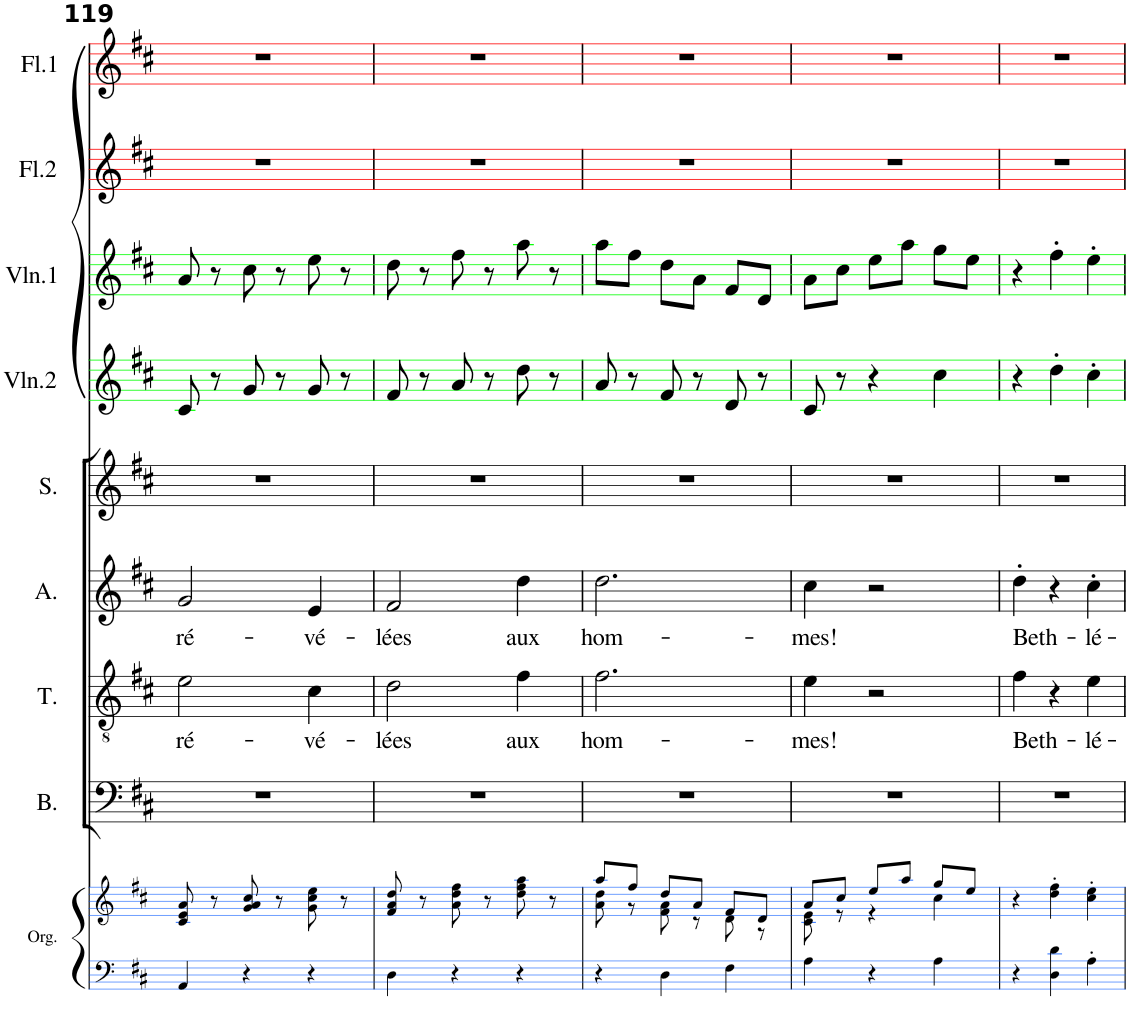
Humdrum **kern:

**kern	**kern	**kern	**kern	**text	**kern	**text	**kern	**kern	**kern	**kern	**kern
*part9	*part9	*part8	*part7	*part7	*part6	*part6	*part5	*part4	*part3	*part2	*part1
*staff10	*staff9	*staff8	*staff7	*staff7	*staff6	*staff6	*staff5	*staff4	*staff3	*staff2	*staff1
*I"Orgue	*	*I"Bass	*I"Ténor	*	*I"Alto	*	*I"Soprano	*I"Violon 2	*I"Violon 1	*I"Flûte 2	*I"Flûte 1
*I'Org.	*	*I'B.	*I'T.	*	*I'A.	*	*I'S.	*I'Vln.2	*I'Vln.1	*I'Fl.2	*I'Fl.1
!!LO:PB:g=z
*clefF4	*clefG2	*clefF4	*clefGv2	*	*clefG2	*	*clefG2	*clefG2	*clefG2	*clefG2	*clefG2
*k[f#c#]	*k[f#c#]	*k[f#c#]	*k[f#c#]	*	*k[f#c#]	*	*k[f#c#]	*k[f#c#]	*k[f#c#]	*k[f#c#]	*k[f#c#]
*M3/4	*M3/4	*M3/4	*M3/4	*	*M3/4	*	*M3/4	*M3/4	*M3/4	*M3/4	*M3/4
=119	=119	=119	=119	=119	=119	=119	=119	=119	=119	=119	=119
!	!	!	!	!LO:LY:b	!	!LO:LY:b	!	!	!	!	!
4AA/	8c#/ 8e/ 8a/	2.r	2e\	ré-	2g/	ré-	2.r	8c#/	8a/	2.r	2.r
.	8r	.	.	.	.	.	.	8r	8r	.	.
4r	8g/ 8a/ 8cc#/	.	.	.	.	.	.	8g/	8cc#\	.	.
.	8r	.	.	.	.	.	.	8r	8r	.	.
!	!	!	!	!LO:LY:b	!	!LO:LY:b	!	!	!	!	!
4r	8g\ 8cc#\ 8ee\	.	4c#\	-vé-	4e/	-vé-	.	8g/	8ee\	.	.
.	8r	.	.	.	.	.	.	8r	8r	.	.
=120	=120	=120	=120	=120	=120	=120	=120	=120	=120	=120	=120
!	!	!	!	!LO:LY:b	!	!LO:LY:b	!	!	!	!	!
4D\	8f#/ 8a/ 8dd/	2.r	2d\	-lées	2f#/	-lées	2.r	8f#/	8dd\	2.r	2.r
.	8r	.	.	.	.	.	.	8r	8r	.	.
4r	8a\ 8dd\ 8ff#\	.	.	.	.	.	.	8a/	8ff#\	.	.
.	8r	.	.	.	.	.	.	8r	8r	.	.
!	!	!	!	!LO:LY:b	!	!LO:LY:b	!	!	!	!	!
4r	8dd\ 8ff#\ 8aa\	.	4f#\	aux	4dd\	aux	.	8dd\	8aa\	.	.
.	8r	.	.	.	.	.	.	8r	8r	.	.
=121	=121	=121	=121	=121	=121	=121	=121	=121	=121	=121	=121
*	*^	*	*	*	*	*	*	*	*	*	*
!	!	!	!	!	!LO:LY:b	!	!LO:LY:b	!	!	!	!	!
4r	8aa/L	8a\ 8dd\	2.r	2.f#\	hom-	2.dd\	hom-	2.r	8a/	8aa\L	2.r	2.r
.	8ff#/J	8r	.	.	.	.	.	.	8r	8ff#\J	.	.
4D\	8dd/L	8f#\ 8a\	.	.	.	.	.	.	8f#/	8dd\L	.	.
.	8a/J	8r	.	.	.	.	.	.	8r	8a\J	.	.
4F#\	8f#/L	8d\	.	.	.	.	.	.	8d/	8f#/L	.	.
.	8d/J	8r	.	.	.	.	.	.	8r	8d/J	.	.
=122	=122	=122	=122	=122	=122	=122	=122	=122	=122	=122	=122	=122
!	!	!	!	!	!LO:LY:b	!	!LO:LY:b	!	!	!	!	!
4A\	8a/L	8c#\ 8e\	2.r	4e\	-mes!	4cc#\	-mes!	2.r	8c#/	8a\L	2.r	2.r
.	8cc#/J	8r	.	.	.	.	.	.	8r	8cc#\J	.	.
4r	8ee/L	4r	.	2r	.	2r	.	.	4r	8ee\L	.	.
.	8aa/J	.	.	.	.	.	.	.	.	8aa\J	.	.
4A\	8gg/L	4cc#\	.	.	.	.	.	.	4cc#\	8gg\L	.	.
.	8ee/J	.	.	.	.	.	.	.	.	8ee\J	.	.
*	*v	*v	*	*	*	*	*	*	*	*	*	*
=123	=123	=123	=123	=123	=123	=123	=123	=123	=123	=123	=123
!	!	!	!	!LO:LY:b	!	!LO:LY:b	!	!	!	!	!
4r	4r	2.r	4f#\	Beth-	4dd'\	Beth-	2.r	4r	4r	2.r	2.r
4D\ 4d\	4dd\' 4ff#\'	.	4r	.	4r	.	.	4dd'\	4ff#'\	.	.
!	!	!	!	!LO:LY:b	!	!LO:LY:b	!	!	!	!	!
4A'\	4cc#\' 4ee\'	.	4e\	-lé-	4cc#'\	-lé-	.	4cc#'\	4ee'\	.	.
=	=	=	=	=	=	=	=	=	=	=	=
*-	*-	*-	*-	*-	*-	*-	*-	*-	*-	*-	*-
